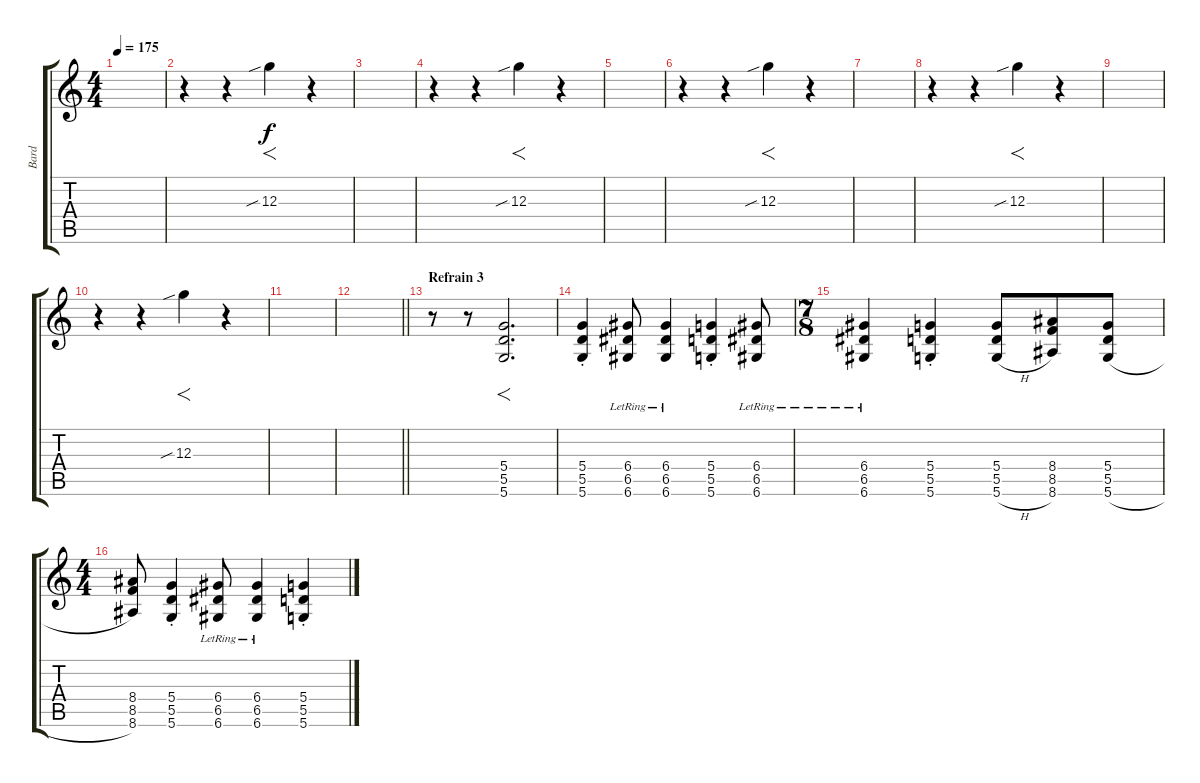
\track ("Bard" "Bard") {instrument distortionguitar bank 7}
\staff {score tabs}
\tuning (E4 B3 G3 D3 A2 D2) {hide}
\ts (4 4)
\tempo 175
\clef g2
\ks c
|
r.4 r.4 12.3{sib}.4{f} r.4 |
|
r.4 r.4 12.3{sib}.4{f} r.4 |
|
r.4 r.4 12.3{sib}.4{f} r.4 |
|
r.4 r.4 12.3{sib}.4{f} r.4 |
|
r.4 r.4 12.3{sib}.4{f} r.4 |
|
\barLineRight lightlight
|
\section ("" "Refrain 3")
r.8 r.8 (5.4 5.5 5.6).2{f d} |
(5.4{st} 5.5{st} 5.6{st}).4 (6.4{lr} 6.5{lr} 6.6{lr}).8 (6.4{lr} 6.5{lr} 6.6{lr}).4 (5.4{st} 5.5{st} 5.6{st}).4 (6.4{lr} 6.5{lr} 6.6{lr}).8 |
\ts (7 8)
(6.4{lr} 6.5{lr} 6.6{lr}).4 (5.4{st} 5.5{st} 5.6{st}).4 (5.4 5.5 5.6{h}).8 (8.4 8.5 8.6).8 (5.4 5.5 5.6{h}).8 |
\ts (4 4)
(8.4 8.5 8.6).8 (5.4{st} 5.5{st} 5.6{st}).4 (6.4{lr} 6.5{lr} 6.6{lr}).8 (6.4{lr} 6.5{lr} 6.6{lr}).4 (5.4{st} 5.5{st} 5.6{st}).4
